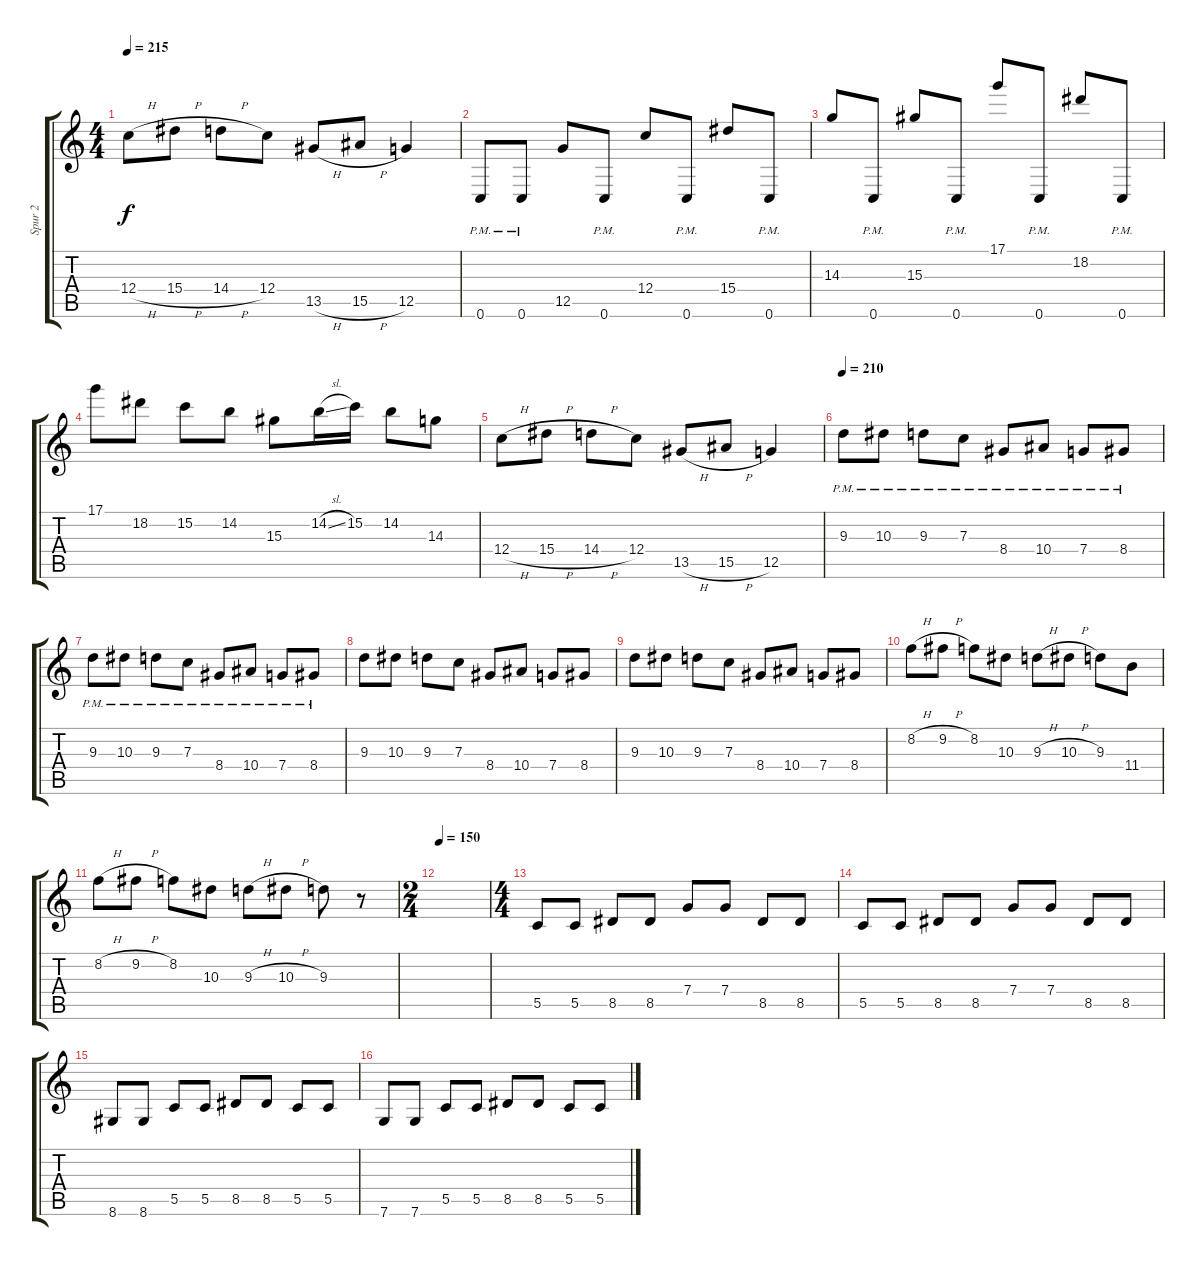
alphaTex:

\track ("Spur 2" "Spur 2") {instrument distortionguitar}
\staff {score tabs}
\tuning (D4 A3 F3 C3 G2 C2) {hide}
\ts (4 4)
\tempo 215
\clef g2
\ks c
12.4{h}.8{dy f} 15.4{h}.8 14.4{h}.8 12.4.8 13.5{h}.8 15.5{h}.8 12.5.4 |
0.6{pm}.8 0.6{pm}.8 12.5.8 0.6{pm}.8 12.4.8 0.6{pm}.8 15.4.8 0.6{pm}.8 |
14.3.8 0.6{pm}.8 15.3.8 0.6{pm}.8 17.1.8 0.6{pm}.8 18.2.8 0.6{pm}.8 |
17.1.8 18.2.8 15.2.8 14.2.8 15.3.8 14.2{sl}.16 15.2.16 14.2.8 14.3.8 |
12.4{h}.8 15.4{h}.8 14.4{h}.8 12.4.8 13.5{h}.8 15.5{h}.8 12.5.4 |
\tempo 210
9.3{pm}.8 10.3{pm}.8 9.3{pm}.8 7.3{pm}.8 8.4{pm}.8 10.4{pm}.8 7.4{pm}.8 8.4{pm}.8 |
9.3{pm}.8 10.3{pm}.8 9.3{pm}.8 7.3{pm}.8 8.4{pm}.8 10.4{pm}.8 7.4{pm}.8 8.4{pm}.8 |
9.3.8 10.3.8 9.3.8 7.3.8 8.4.8 10.4.8 7.4.8 8.4.8 |
9.3.8 10.3.8 9.3.8 7.3.8 8.4.8 10.4.8 7.4.8 8.4.8 |
8.2{h}.8 9.2{h}.8 8.2.8 10.3.8 9.3{h}.8 10.3{h}.8 9.3.8 11.4.8 |
8.2{h}.8 9.2{h}.8 8.2.8 10.3.8 9.3{h}.8 10.3{h}.8 9.3.8 r.8 |
\ts (2 4)
\tempo 150
|
\ts (4 4)
5.5.8 5.5.8 8.5.8 8.5.8 7.4.8 7.4.8 8.5.8 8.5.8 |
5.5.8 5.5.8 8.5.8 8.5.8 7.4.8 7.4.8 8.5.8 8.5.8 |
8.6.8 8.6.8 5.5.8 5.5.8 8.5.8 8.5.8 5.5.8 5.5.8 |
7.6.8 7.6.8 5.5.8 5.5.8 8.5.8 8.5.8 5.5.8 5.5.8
